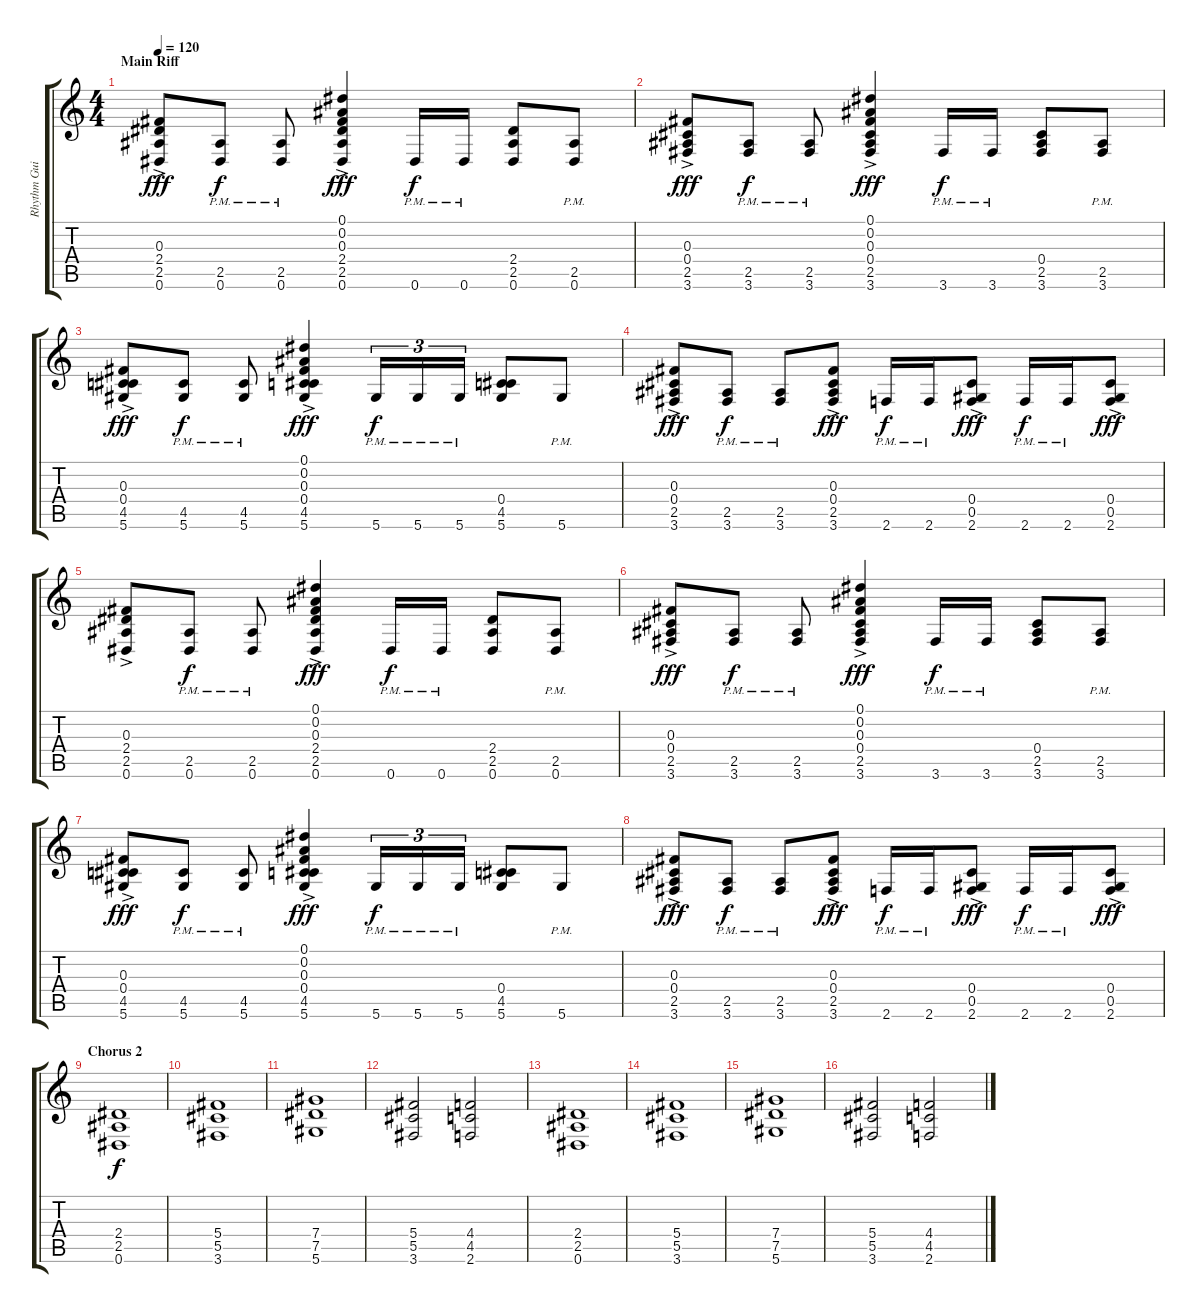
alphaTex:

\track ("Rhythm Guitar 2" "Rhythm Gui") {instrument distortionguitar}
\staff {score tabs}
\tuning (Eb4 Bb3 Gb3 Db3 Ab2 Eb2) {hide}
\ts (4 4)
\section ("" "Main Riff")
\tempo 120
\clef g2
\ks c
(0.3{ac} 2.4{ac} 2.5{ac} 0.6{ac}).8{dy fff instrument distortionguitar} (2.5{pm} 0.6{pm}).8{dy f} (2.5{pm} 0.6{pm}).8 (0.1 0.2 0.3 2.4 2.5{ac} 0.6).4{dy fff} 0.6{pm}.16{dy f} 0.6{pm}.16 (2.4 2.5 0.6).8 (2.5{pm} 0.6{pm}).8 |
(0.3{ac} 0.4{ac} 2.5{ac} 3.6{ac}).8{dy fff} (2.5{pm} 3.6{pm}).8{dy f} (2.5{pm} 3.6{pm}).8 (0.1 0.2 0.3 0.4 2.5{ac} 3.6).4{dy fff} 3.6{pm}.16{dy f} 3.6{pm}.16 (0.4 2.5 3.6).8 (2.5{pm} 3.6{pm}).8 |
(0.3 0.4 4.5 5.6{ac}).8{dy fff} (4.5{pm} 5.6{pm}).8{dy f} (4.5{pm} 5.6{pm}).8 (0.1 0.2 0.3 0.4 4.5 5.6{ac}).4{dy fff} 5.6{pm}.16{tu (3 2) dy f} 5.6{pm}.16{tu (3 2)} 5.6{pm}.16{tu (3 2)} (0.4 4.5 5.6).8 5.6{pm}.8 |
(0.3{ac} 0.4 2.5 3.6).8{dy fff} (2.5{pm} 3.6{pm}).8{dy f} (2.5{pm} 3.6{pm}).8 (0.3{ac} 0.4 2.5 3.6).8{dy fff} 2.6{pm}.16{dy f} 2.6{pm}.16 (0.4{ac} 0.5 2.6).8{dy fff} 2.6{pm}.16{dy f} 2.6{pm}.16 (0.4{ac} 0.5 2.6).8{dy fff} |
(0.3{ac} 2.4{ac} 2.5{ac} 0.6{ac}).8{instrument distortionguitar} (2.5{pm} 0.6{pm}).8{dy f} (2.5{pm} 0.6{pm}).8 (0.1 0.2 0.3 2.4 2.5{ac} 0.6).4{dy fff} 0.6{pm}.16{dy f} 0.6{pm}.16 (2.4 2.5 0.6).8 (2.5{pm} 0.6{pm}).8 |
(0.3{ac} 0.4{ac} 2.5{ac} 3.6{ac}).8{dy fff} (2.5{pm} 3.6{pm}).8{dy f} (2.5{pm} 3.6{pm}).8 (0.1 0.2 0.3 0.4 2.5{ac} 3.6).4{dy fff} 3.6{pm}.16{dy f} 3.6{pm}.16 (0.4 2.5 3.6).8 (2.5{pm} 3.6{pm}).8 |
(0.3 0.4 4.5 5.6{ac}).8{dy fff} (4.5{pm} 5.6{pm}).8{dy f} (4.5{pm} 5.6{pm}).8 (0.1 0.2 0.3 0.4 4.5 5.6{ac}).4{dy fff} 5.6{pm}.16{tu (3 2) dy f} 5.6{pm}.16{tu (3 2)} 5.6{pm}.16{tu (3 2)} (0.4 4.5 5.6).8 5.6{pm}.8 |
(0.3{ac} 0.4 2.5 3.6).8{dy fff} (2.5{pm} 3.6{pm}).8{dy f} (2.5{pm} 3.6{pm}).8 (0.3{ac} 0.4 2.5 3.6).8{dy fff} 2.6{pm}.16{dy f} 2.6{pm}.16 (0.4{ac} 0.5 2.6).8{dy fff} 2.6{pm}.16{dy f} 2.6{pm}.16 (0.4{ac} 0.5 2.6).8{dy fff} |
\section ("" "Chorus 2")
(2.4 2.5 0.6).1{dy f} |
(5.4 5.5 3.6).1 |
(7.4 7.5 5.6).1 |
(5.4 5.5 3.6).2 (4.4 4.5 2.6).2 |
(2.4 2.5 0.6).1 |
(5.4 5.5 3.6).1 |
(7.4 7.5 5.6).1 |
(5.4 5.5 3.6).2 (4.4 4.5 2.6).2
